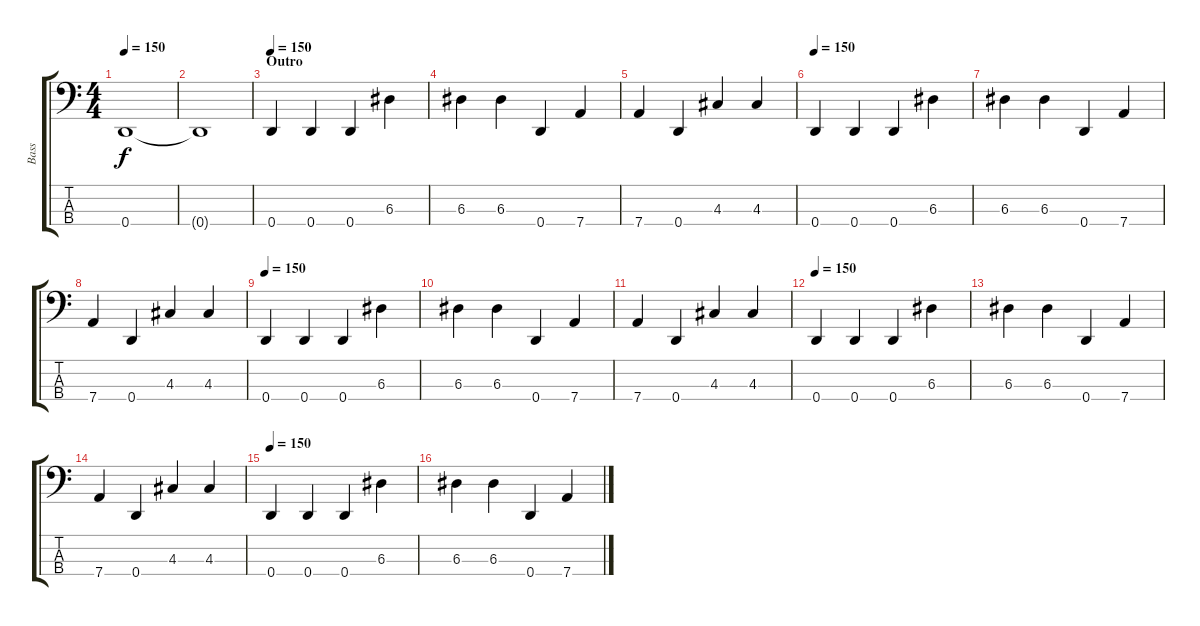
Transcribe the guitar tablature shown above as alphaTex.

\track ("Bass" "Bass") {instrument electricbasspick}
\staff {score tabs}
\tuning (G2 D2 A1 D1) {hide}
\ts (4 4)
\tempo 150
\clef f4
\ks c
0.4{t}.1{dy f} |
0.4{t}.1 |
\section ("" "Outro")
\tempo 150
0.4.4{volume 16} 0.4.4 0.4.4 6.3.4 |
6.3.4 6.3.4 0.4.4 7.4.4 |
7.4.4 0.4.4 4.3.4 4.3.4 |
\tempo 150
0.4.4 0.4.4 0.4.4 6.3.4 |
6.3.4 6.3.4 0.4.4 7.4.4 |
7.4.4 0.4.4 4.3.4 4.3.4 |
\tempo 150
0.4.4 0.4.4 0.4.4 6.3.4 |
6.3.4 6.3.4 0.4.4 7.4.4 |
7.4.4 0.4.4 4.3.4 4.3.4 |
\tempo 150
0.4.4 0.4.4 0.4.4 6.3.4 |
6.3.4 6.3.4 0.4.4 7.4.4 |
7.4.4 0.4.4 4.3.4 4.3.4 |
\tempo 150
0.4.4 0.4.4 0.4.4 6.3.4 |
6.3.4 6.3.4 0.4.4 7.4.4
